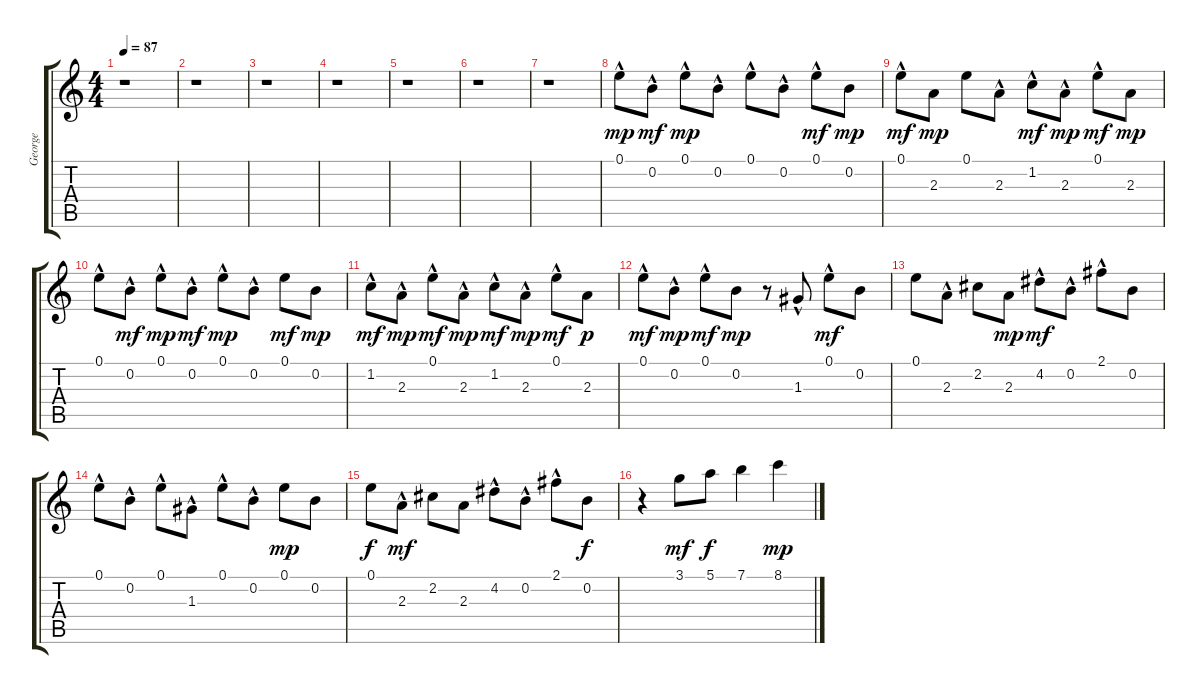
\track ("George" "George") {instrument overdrivenguitar}
\staff {score tabs}
\tuning (E4 B3 G3 D3 A2 E2) {hide}
\ts (4 4)
\tempo 87
\clef g2
\ks c
r.1{dy f} |
r.1 |
r.1 |
r.1 |
r.1 |
r.1 |
r.1 |
0.1{hac}.8{dy mp} 0.2{hac}.8{dy mf} 0.1{hac}.8{dy mp} 0.2{hac}.8 0.1{hac}.8 0.2{hac}.8 0.1{hac}.8{dy mf} 0.2.8{dy mp} |
0.1{hac}.8{dy mf} 2.3.8{dy mp} 0.1.8 2.3{hac}.8 1.2{hac}.8{dy mf} 2.3{hac}.8{dy mp} 0.1{hac}.8{dy mf} 2.3.8{dy mp} |
0.1{hac}.8 0.2{hac}.8{dy mf} 0.1{hac}.8{dy mp} 0.2{hac}.8{dy mf} 0.1{hac}.8{dy mp} 0.2{hac}.8 0.1.8{dy mf} 0.2.8{dy mp} |
1.2{hac}.8{dy mf} 2.3{hac}.8{dy mp} 0.1{hac}.8{dy mf} 2.3{hac}.8{dy mp} 1.2{hac}.8{dy mf} 2.3{hac}.8{dy mp} 0.1{hac}.8{dy mf} 2.3.8{dy p} |
0.1{hac}.8{dy mf} 0.2{hac}.8{dy mp} 0.1{hac}.8{dy mf} 0.2.8{dy mp} r.8 1.3{hac}.8 0.1{hac}.8{dy mf} 0.2.8 |
0.1.8 2.3{hac}.8 2.2.8 2.3.8{dy mp} 4.2{hac}.8{dy mf} 0.2{hac}.8 2.1{hac}.8 0.2.8 |
0.1{hac}.8 0.2{hac}.8 0.1{hac}.8 1.3{hac}.8 0.1{hac}.8 0.2{hac}.8 0.1.8{dy mp} 0.2.8 |
0.1.8{dy f} 2.3{hac}.8{dy mf} 2.2.8 2.3.8 4.2{hac}.8 0.2{hac}.8 2.1{hac}.8 0.2.8{dy f} |
r.4 3.1.8{dy mf} 5.1.8{dy f} 7.1.4 8.1.4{dy mp}
